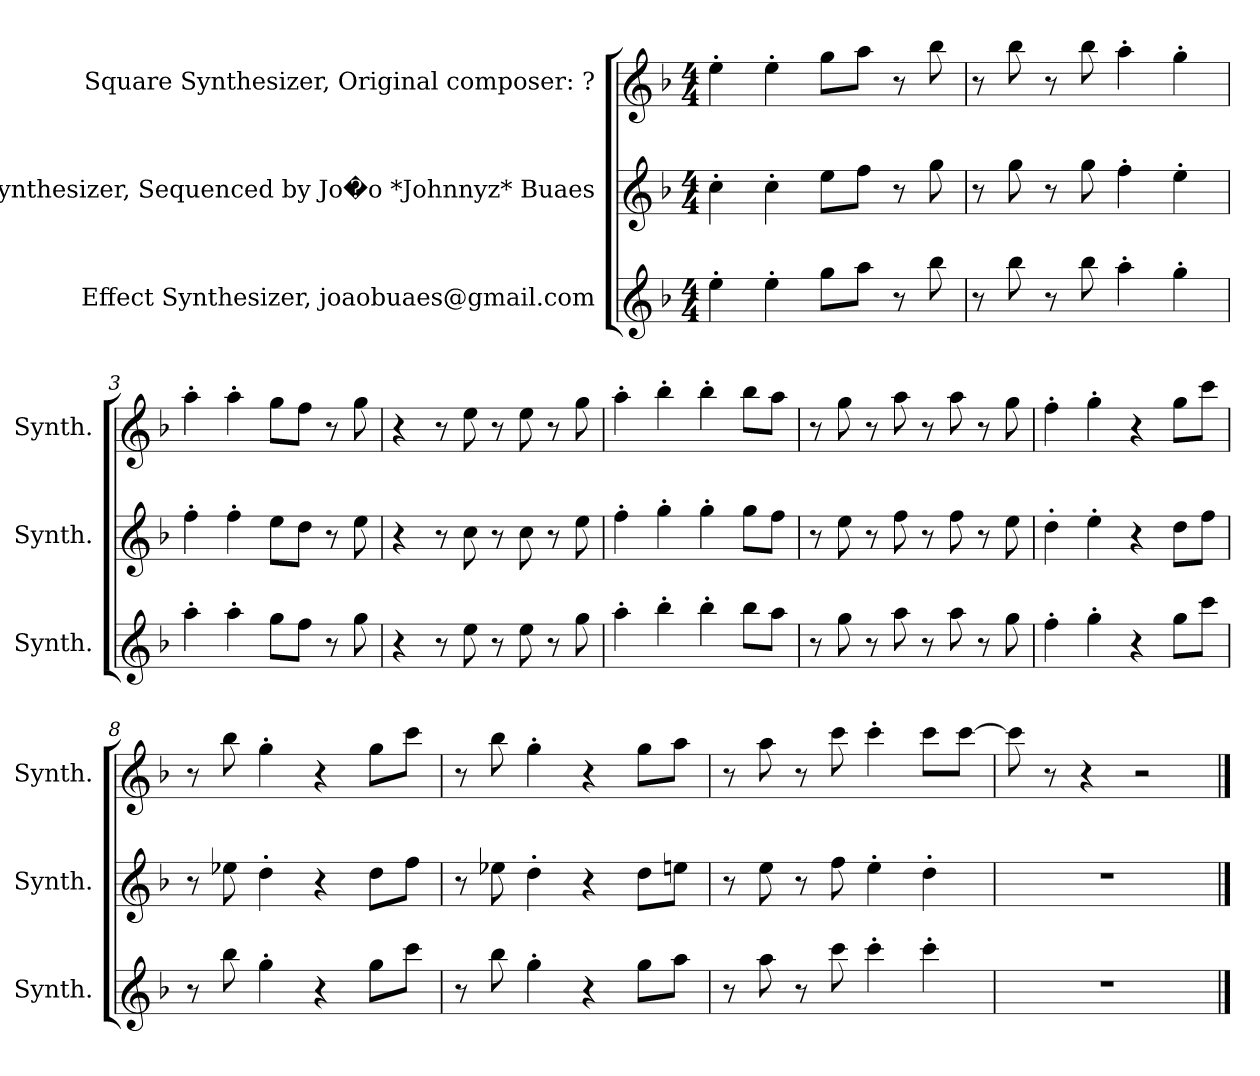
**kern	**kern	**kern
*part3	*part2	*part1
*staff3	*staff2	*staff1
*I"Effect Synthesizer, joaobuaes@gmail.com	*I"Square Synthesizer, Sequenced by Jo�o *Johnnyz* Buaes	*I"Square Synthesizer, Original composer: ?
*I'Synth.	*I'Synth.	*I'Synth.
*clefG2	*clefG2	*clefG2
*k[b-]	*k[b-]	*k[b-]
*M4/4	*M4/4	*M4/4
*MM160	*MM160	*MM160
=1	=1	=1
4ee'\	4cc'\	4ee'\
4ee'\	4cc'\	4ee'\
8gg\L	8ee\L	8gg\L
8aa\J	8ff\J	8aa\J
8r	8r	8r
8bb-\	8gg\	8bb-\
=2	=2	=2
8r	8r	8r
8bb-\	8gg\	8bb-\
8r	8r	8r
8bb-\	8gg\	8bb-\
4aa'\	4ff'\	4aa'\
4gg'\	4ee'\	4gg'\
!!LO:LB:g=z
=3	=3	=3
4aa'\	4ff'\	4aa'\
4aa'\	4ff'\	4aa'\
8gg\L	8ee\L	8gg\L
8ff\J	8dd\J	8ff\J
8r	8r	8r
8gg\	8ee\	8gg\
=4	=4	=4
4r	4r	4r
8r	8r	8r
8ee\	8cc\	8ee\
8r	8r	8r
8ee\	8cc\	8ee\
8r	8r	8r
8gg\	8ee\	8gg\
=5	=5	=5
4aa'\	4ff'\	4aa'\
4bb-'\	4gg'\	4bb-'\
4bb-'\	4gg'\	4bb-'\
8bb-\L	8gg\L	8bb-\L
8aa\J	8ff\J	8aa\J
=6	=6	=6
8r	8r	8r
8gg\	8ee\	8gg\
8r	8r	8r
8aa\	8ff\	8aa\
8r	8r	8r
8aa\	8ff\	8aa\
8r	8r	8r
8gg\	8ee\	8gg\
=7	=7	=7
4ff'\	4dd'\	4ff'\
4gg'\	4ee'\	4gg'\
4r	4r	4r
8gg\L	8dd\L	8gg\L
8ccc\J	8ff\J	8ccc\J
=8	=8	=8
8r	8r	8r
8bb-\	8ee-X\	8bb-\
4gg'\	4dd'\	4gg'\
4r	4r	4r
8gg\L	8dd\L	8gg\L
8ccc\J	8ff\J	8ccc\J
!!LO:LB:g=z
=9	=9	=9
8r	8r	8r
8bb-\	8ee-X\	8bb-\
4gg'\	4dd'\	4gg'\
4r	4r	4r
8gg\L	8dd\L	8gg\L
8aa\J	8een\J	8aa\J
=10	=10	=10
8r	8r	8r
8aa\	8ee\	8aa\
8r	8r	8r
8ccc\	8ff\	8ccc\
4ccc'\	4ee'\	4ccc'\
4ccc'\	4dd'\	8ccc\L
.	.	[8ccc\J
=11	=11	=11
1r	1r	8ccc\]
.	.	8r
.	.	4r
.	.	2r
==	==	==
*-	*-	*-
